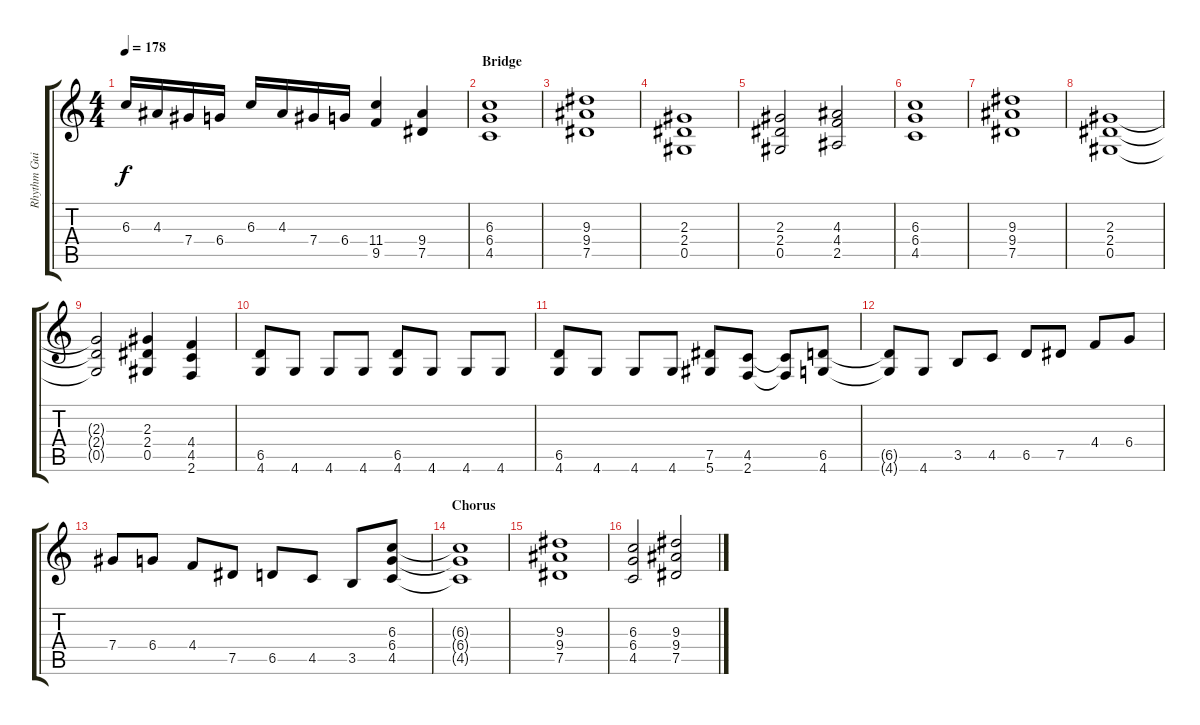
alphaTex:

\track ("Rhythm Guitar 2 " "Rhythm Gui") {instrument distortionguitar}
\staff {score tabs}
\tuning (Eb4 Bb3 Gb3 Db3 Ab2 Eb2) {hide}
\ts (4 4)
\tempo 178
\clef g2
\ks c
6.3.16{dy f} 4.3.16 7.4.16 6.4.16 6.3.16 4.3.16 7.4.16 6.4.16 (11.4 9.5).4 (9.4 7.5).4 |
\section ("" "Bridge")
(6.3 6.4 4.5).1 |
(9.3 9.4 7.5).1 |
(2.3 2.4 0.5).1 |
(2.3 2.4 0.5).2 (4.3 4.4 2.5).2 |
(6.3 6.4 4.5).1 |
(9.3 9.4 7.5).1 |
(2.3 2.4 0.5).1 |
(2.3{t} 2.4{t} 0.5{t}).2 (2.3 2.4 0.5).4 (4.4 4.5 2.6).4 |
(6.5 4.6).8 4.6.8 4.6.8 4.6.8 (6.5 4.6).8 4.6.8 4.6.8 4.6.8 |
(6.5 4.6).8 4.6.8 4.6.8 4.6.8 (7.5 5.6).8 (4.5 2.6).8 (4.5{t} 2.6{t}).8 (6.5 4.6).8 |
(6.5{t} 4.6{t}).8 4.6.8 3.5.8 4.5.8 6.5.8 7.5.8 4.4.8 6.4.8 |
7.4.8 6.4.8 4.4.8 7.5.8 6.5.8 4.5.8 3.5.8 (6.3 6.4 4.5).8 |
\section ("" "Chorus")
(6.3{t} 6.4{t} 4.5{t}).1 |
(9.3 9.4 7.5).1 |
(6.3 6.4 4.5).2 (9.3 9.4 7.5).2
